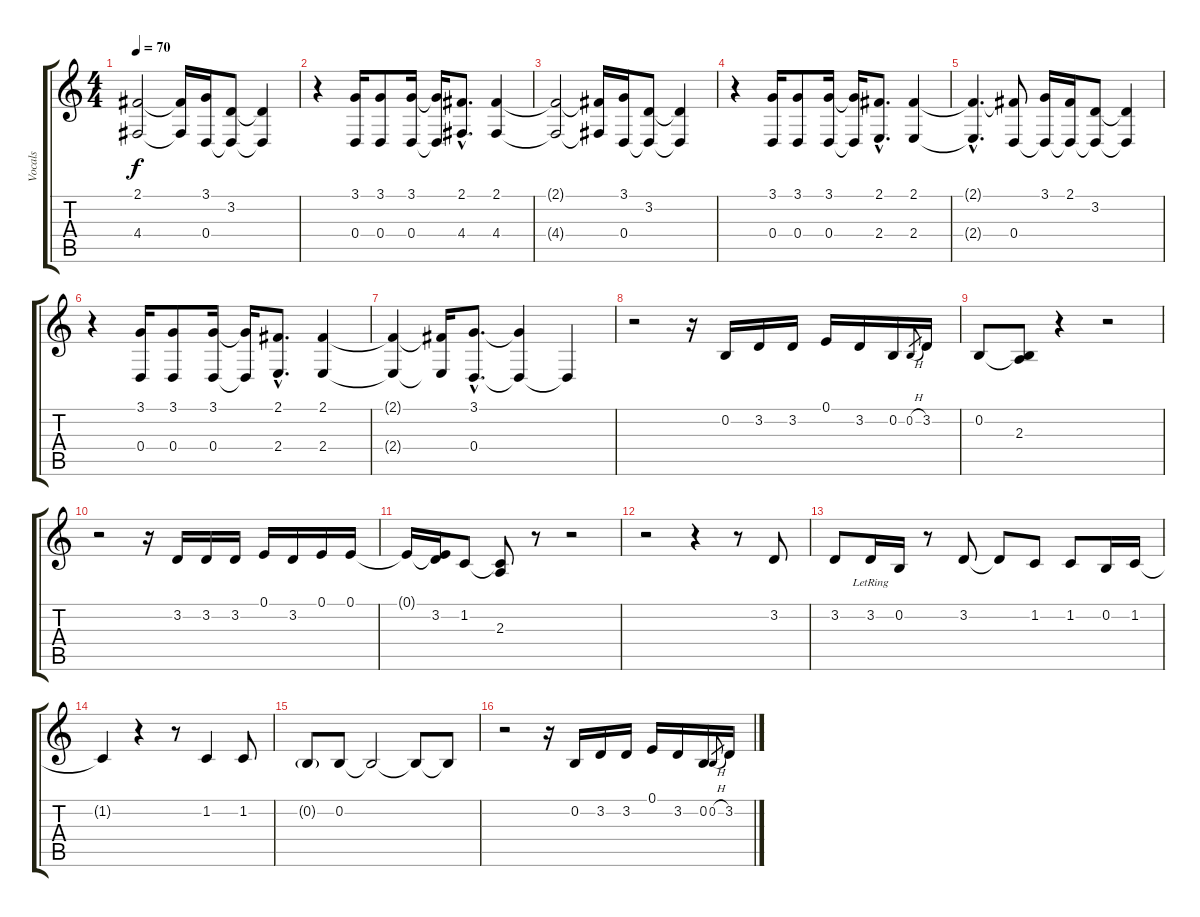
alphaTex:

\track ("Vocals" "Vocals") {instrument lead5charang}
\staff {score tabs}
\tuning (E4 B3 G3 D3 A2 E2) {hide}
\ts (4 4)
\tempo 70
\clef g2
\ks c
(2.1{t} 4.4{t}).2{dy f} (2.1{t} 4.4{t}).16 (3.1 0.4).16 (3.2 0.4{t}).8 (3.2{t} 0.4{t}).4 |
r.4 (3.1 0.4).16 (3.1 0.4).8 (3.1 0.4).16 (3.1{t} 0.4{t}).16 (2.1{hac} 4.4{hac}).8{d} (2.1 4.4).4 |
(2.1{t} 4.4{t}).2 (2.1{t} 4.4{t}).16 (3.1 0.4).16 (3.2 0.4{t}).8 (3.2{t} 0.4{t}).4 |
r.4 (3.1 0.4).16 (3.1 0.4).8 (3.1 0.4).16 (3.1{t} 0.4{t}).16 (2.1{hac} 2.4{hac}).8{d} (2.1 2.4).4 |
(2.1{hac t} 2.4{hac t}).4{d} (2.1{t} 0.4).8 (3.1 0.4{t}).16 (2.1 0.4{t}).16 (3.2 0.4{t}).8 (3.2{t} 0.4{t}).4 |
r.4 (3.1 0.4).16 (3.1 0.4).8 (3.1 0.4).16 (3.1{t} 0.4{t}).16 (2.1{hac} 2.4{hac}).8{d} (2.1 2.4).4 |
(2.1{t} 2.4{t}).4 (2.1{t} 2.4{t}).16 (3.1{hac} 0.4{hac}).8{d} (3.1{t} 0.4{t}).4 0.4{t}.4 |
r.2 r.16 0.2.16 3.2.16 3.2.16 0.1.16 3.2.16 0.2.16 0.2{h}.8{gr} 3.2.16 |
0.2.8 (0.2{t} 2.3).8 r.4 r.2 |
r.2 r.16 3.2.16 3.2.16 3.2.16 0.1.16 3.2.16 0.1.16 0.1.16 |
0.1{t}.16 (0.1{t} 3.2).16 1.2.8 (1.2{t} 2.3).8 r.8 r.2 |
r.2 r.4 r.8 3.2.8 |
3.2.8 3.2{lr}.16 0.2.16 r.8 3.2.8 3.2{t}.8 1.2.8 1.2.8 0.2.16 1.2.16 |
1.2{t}.4 r.4 r.8 1.2.4 1.2.8 |
0.2{g}.8 0.2.8 0.2{t}.2 0.2{t}.8 0.2{t}.8 |
r.2 r.16 0.2.16 3.2.16 3.2.16 0.1.16 3.2.16 0.2.16 0.2{h}.8{gr} 3.2.16
